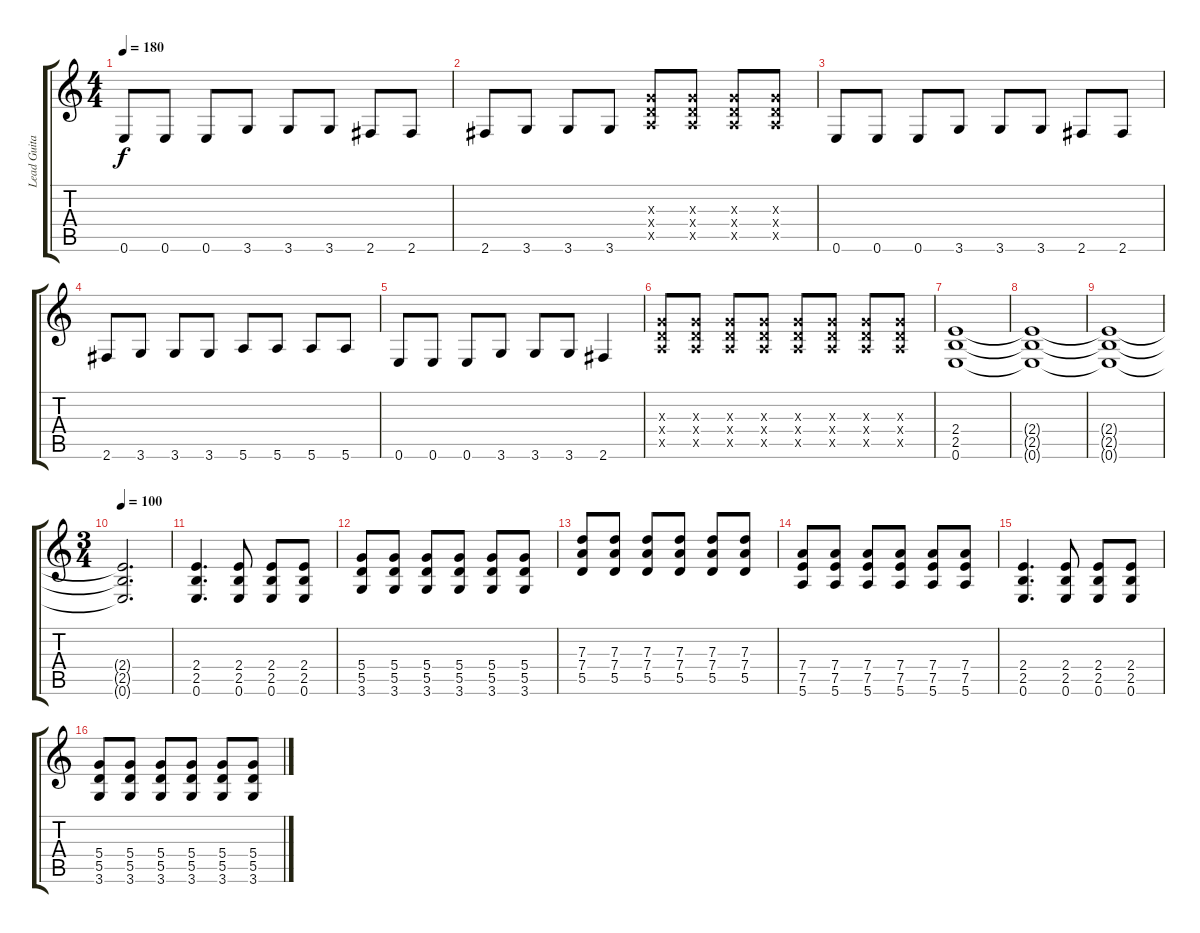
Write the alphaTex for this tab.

\track ("Lead Guitar  " "Lead Guita") {instrument overdrivenguitar}
\staff {score tabs}
\tuning (E4 B3 G3 D3 A2 E2) {hide}
\ts (4 4)
\tempo 180
\clef g2
\ks c
0.6.8{dy f} 0.6.8 0.6.8 3.6.8 3.6.8 3.6.8 2.6.8 2.6.8 |
2.6.8 3.6.8 3.6.8 3.6.8 (0.3{x} 0.4{x} 0.5{x}).8 (0.3{x} 0.4{x} 0.5{x}).8 (0.3{x} 0.4{x} 0.5{x}).8 (0.3{x} 0.4{x} 0.5{x}).8 |
0.6.8 0.6.8 0.6.8 3.6.8 3.6.8 3.6.8 2.6.8 2.6.8 |
2.6.8 3.6.8 3.6.8 3.6.8 5.6.8 5.6.8 5.6.8 5.6.8 |
0.6.8 0.6.8 0.6.8 3.6.8 3.6.8 3.6.8 2.6.4 |
(0.3{x} 0.4{x} 0.5{x}).8 (0.3{x} 0.4{x} 0.5{x}).8 (0.3{x} 0.4{x} 0.5{x}).8 (0.3{x} 0.4{x} 0.5{x}).8 (0.3{x} 0.4{x} 0.5{x}).8 (0.3{x} 0.4{x} 0.5{x}).8 (0.3{x} 0.4{x} 0.5{x}).8 (0.3{x} 0.4{x} 0.5{x}).8 |
(2.4 2.5 0.6).1 |
(2.4{t} 2.5{t} 0.6{t}).1 |
(2.4{t} 2.5{t} 0.6{t}).1 |
\ts (3 4)
\tempo 100
(2.4{t} 2.5{t} 0.6{t}).2{d} |
(2.4 2.5 0.6).4{d} (2.4 2.5 0.6).8 (2.4 2.5 0.6).8 (2.4 2.5 0.6).8 |
(5.4 5.5 3.6).8 (5.4 5.5 3.6).8 (5.4 5.5 3.6).8 (5.4 5.5 3.6).8 (5.4 5.5 3.6).8 (5.4 5.5 3.6).8 |
(7.3 7.4 5.5).8 (7.3 7.4 5.5).8 (7.3 7.4 5.5).8 (7.3 7.4 5.5).8 (7.3 7.4 5.5).8 (7.3 7.4 5.5).8 |
(7.4 7.5 5.6).8 (7.4 7.5 5.6).8 (7.4 7.5 5.6).8 (7.4 7.5 5.6).8 (7.4 7.5 5.6).8 (7.4 7.5 5.6).8 |
(2.4 2.5 0.6).4{d} (2.4 2.5 0.6).8 (2.4 2.5 0.6).8 (2.4 2.5 0.6).8 |
(5.4 5.5 3.6).8 (5.4 5.5 3.6).8 (5.4 5.5 3.6).8 (5.4 5.5 3.6).8 (5.4 5.5 3.6).8 (5.4 5.5 3.6).8
